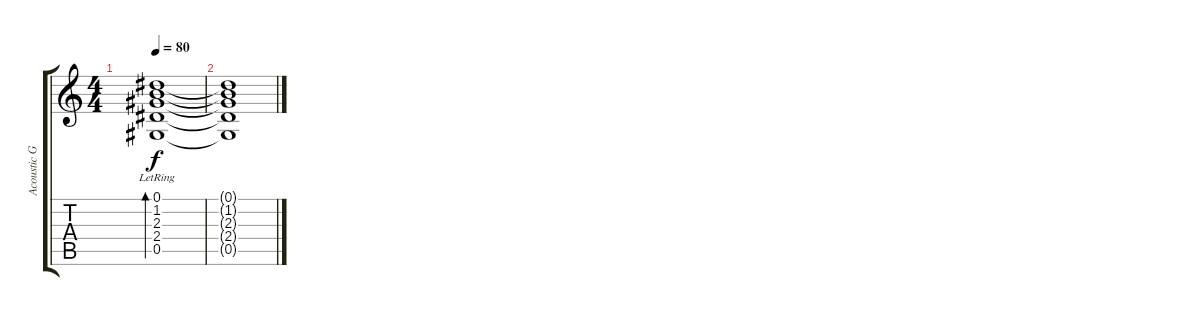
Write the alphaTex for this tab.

\track ("Acoustic Guitar" "Acoustic G") {instrument acousticguitarsteel}
\staff {score tabs}
\tuning (Eb4 Bb3 Gb3 Db3 Ab2 Eb2) {hide}
\ts (4 4)
\tempo 80
\clef g2
\ks c
(0.1{lr} 1.2{lr} 2.3{lr} 2.4{lr} 0.5{lr}).1{bd 480 dy f} |
(0.1{t} 1.2{t} 2.3{t} 2.4{t} 0.5{t}).1
